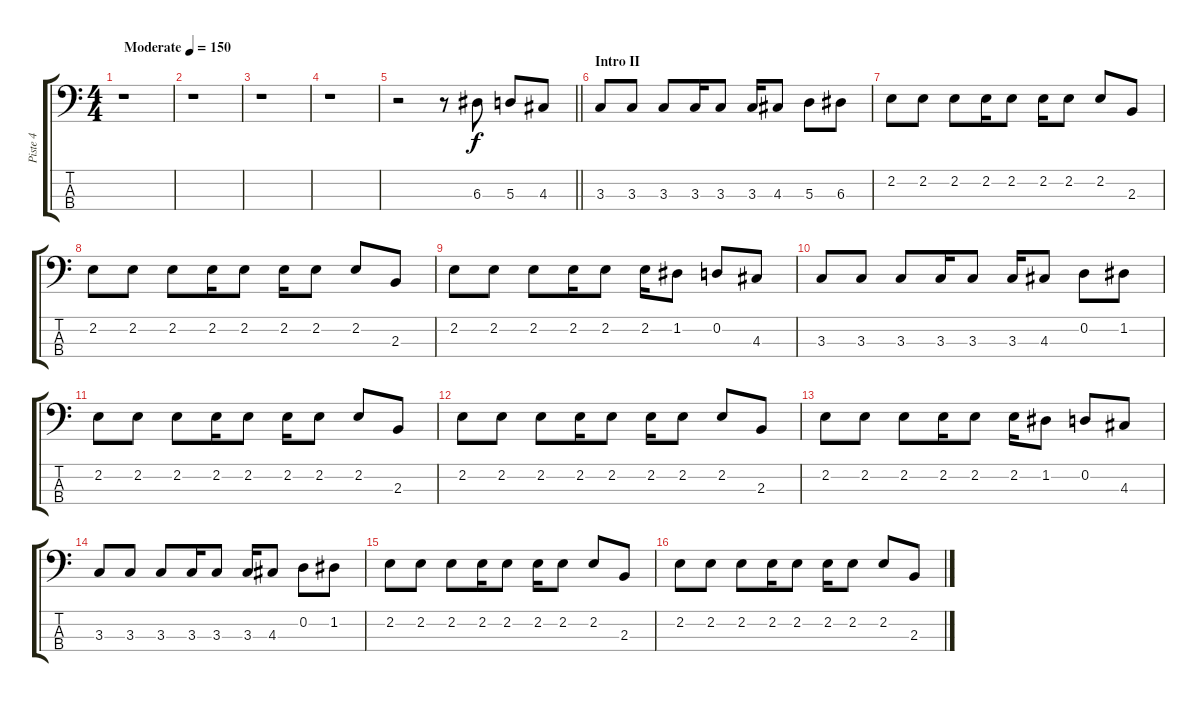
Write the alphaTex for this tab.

\track ("Piste 4" "Piste 4") {instrument electricbasspick}
\staff {score tabs}
\tuning (G2 D2 A1 E1) {hide}
\ts (4 4)
\tempo (150 "Moderate")
\clef f4
\ks c
r.1{dy f instrument electricbasspick} |
r.1 |
r.1 |
r.1 |
\barLineRight lightlight
r.2 r.8 6.3.8{volume 14 balance 8} 5.3.8 4.3.8 |
\section ("" "Intro II")
3.3.8 3.3.8 3.3.8 3.3.16 3.3.8 3.3.16 4.3.8 5.3.8 6.3.8 |
2.2.8 2.2.8 2.2.8 2.2.16 2.2.8 2.2.16 2.2.8 2.2.8 2.3.8 |
2.2.8 2.2.8 2.2.8 2.2.16 2.2.8 2.2.16 2.2.8 2.2.8 2.3.8 |
2.2.8 2.2.8 2.2.8 2.2.16 2.2.8 2.2.16 1.2.8 0.2.8 4.3.8 |
3.3.8 3.3.8 3.3.8 3.3.16 3.3.8 3.3.16 4.3.8 0.2.8 1.2.8 |
2.2.8 2.2.8 2.2.8 2.2.16 2.2.8 2.2.16 2.2.8 2.2.8 2.3.8 |
2.2.8 2.2.8 2.2.8 2.2.16 2.2.8 2.2.16 2.2.8 2.2.8 2.3.8 |
2.2.8 2.2.8 2.2.8 2.2.16 2.2.8 2.2.16 1.2.8 0.2.8 4.3.8 |
3.3.8 3.3.8 3.3.8 3.3.16 3.3.8 3.3.16 4.3.8 0.2.8 1.2.8 |
2.2.8 2.2.8 2.2.8 2.2.16 2.2.8 2.2.16 2.2.8 2.2.8 2.3.8 |
2.2.8 2.2.8 2.2.8 2.2.16 2.2.8 2.2.16 2.2.8 2.2.8 2.3.8
